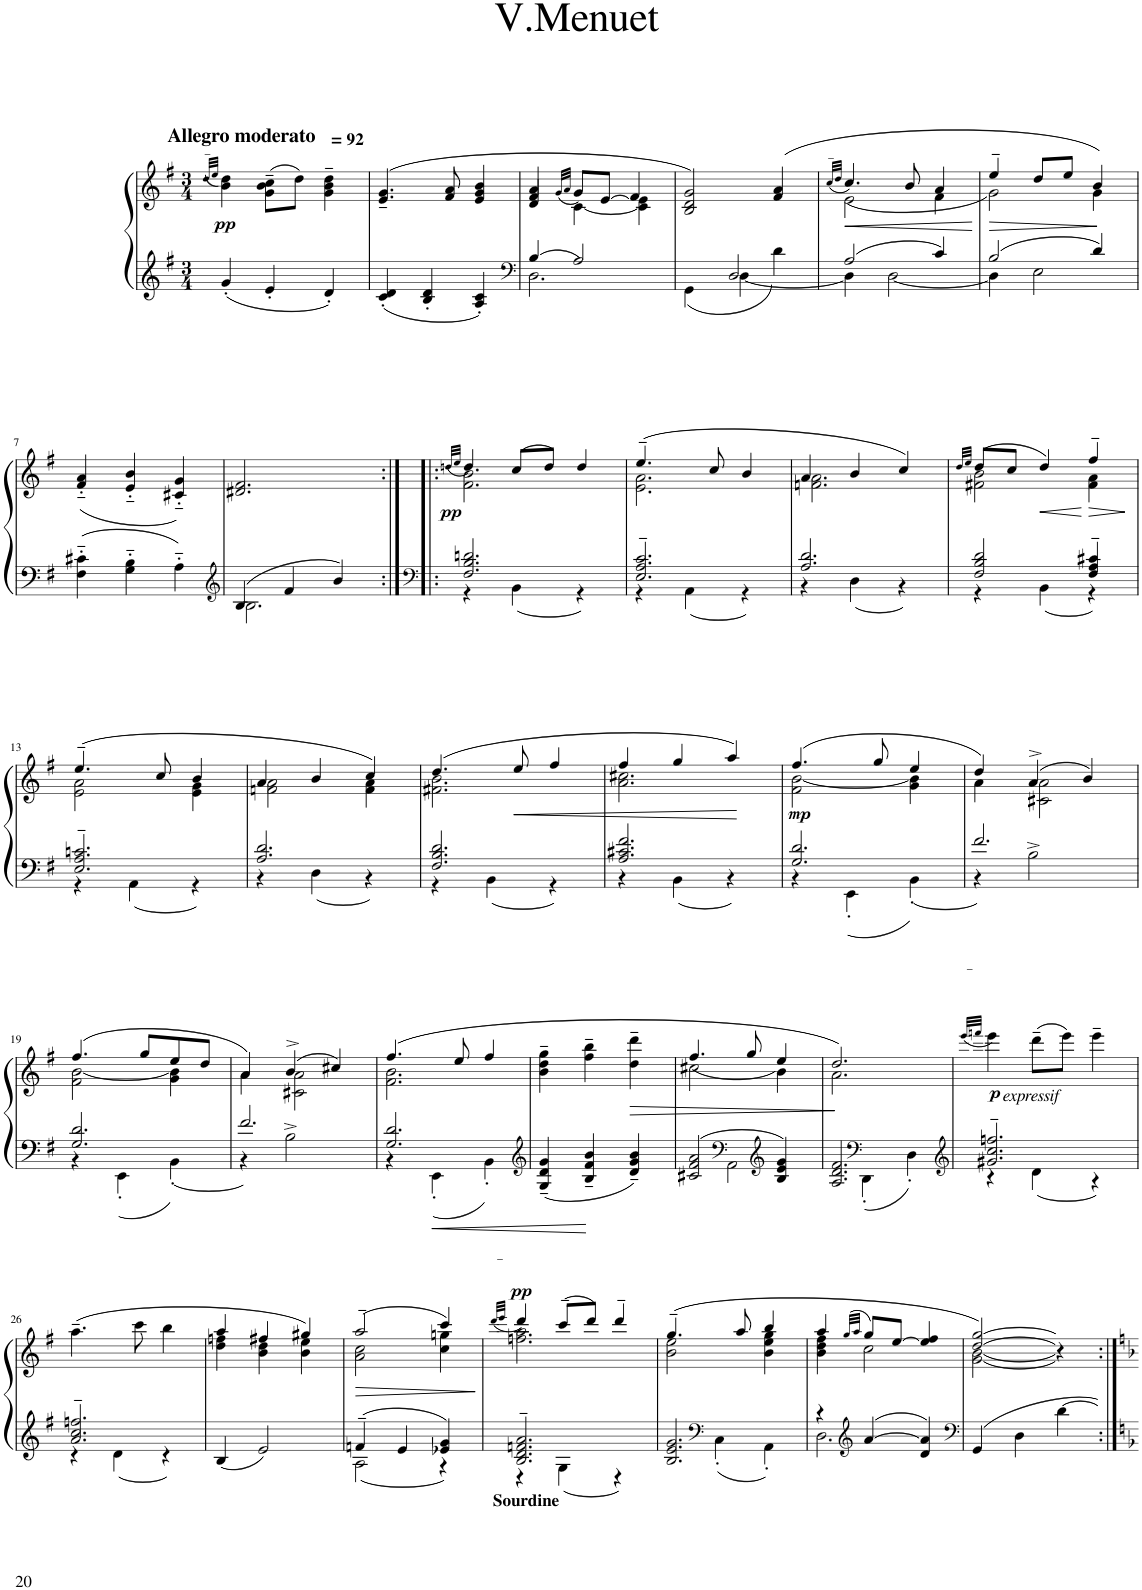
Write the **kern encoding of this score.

**kern	**kern	**dynam
*part1	*part1	*part1
*staff2	*staff1	*staff1/2
*I"Piano	*	*
*I'Pno.	*	*
!!LO:PB:g=z
*clefG2	*clefG2	*
*k[f#]	*k[f#]	*
*M3/4	*M3/4	*
=1	=1	=1
*	*^	*
.	.	(32qdd~>/LLL	.
.	.	32qee/JJJ	.
!	!LO:TX:a:B:t=Allegro moderato	!	!
!	!LO:TX:a:B:t== 92	!	!
!	!	!	!LO:DY:b
4g'/	(4b\ 4dd\	8dd	pp
.	.	8ryy	.
4e'/	(8g\~ 8b\~ 8cc\~L	4ryy	.
.	8dd\J)	.	.
4d'/)	4g\~ 4b\~ 4dd\~	4ryy	.
*	*v	*v	*
=2	=2	=2
4c/' 4d/'	(4.e/~ 4.g/~	.
4B/' 4d/'	.	.
.	8f#/ 8a/	.
4A/' 4c/'	4e/ 4g/ 4b/	.
=3	=3	=3
*clefF4	*	*
*^	*^	*
*	*	*	*^	*
4B/	2.D\	4f#/ 4a/	4d/	4ryy	.
.	.	.	.	(32qg/LLL	.
.	.	.	.	32qa/JJJ	.
2A/)	.	(8g/L	[4c\	16g	.
.	.	.	.	8.ryy	.
.	.	[8e/J	.	.	.
.	.	4f#/	4c\] 4e\]	4ryy	.
*	*	*v	*v	*v	*
=4	=4	=4	=4
4ryy	4GG\	2B/ 2d/ 2g/)	.
2D/	[4D\	.	.
.	4d\	(4f#/ 4a/	.
=5	=5	=5	=5
*	*	*^	*
*	*	*	*^	*
.	.	.	.	(32qcc~/LLL	.
.	.	.	.	32qdd/JJJ	.
!	!	!	!	!	!LO:HP:b
2A/	4D\]	4.cc/	(2e\	8cc)	<
.	.	.	.	8ryy	.
.	[2D\	.	.	2ryy	.
.	.	8b/	.	.	.
4c/	.	4a/	4f#\	.	.
*	*	*	*v	*v	*
=6	=6	=6	=6	=6
!	!	!	!	!LO:HP:b
2B/	4D\]	4ee~/	2g\)	>
.	2E\	8dd/L	.	.
.	.	8ee/J	.	.
4d/	.	4b/)	4g\	[
*v	*v	*	*	*
*	*v	*v	*
!!LO:LB:g=z
=7	=7	=7
4F#\'~ 4c#X\'~	(4f#/'~ 4a/'~	.
4G\'~ 4B\'~	4e/'~ 4b/'~	.
4A'~\	4c#X/'~ 4g/'~)	.
=8	=8	=8
*clefG2	*	*
*^	*	*
4B/	2.B\	2.d#X/ 2.f#/	.
4f#/	.	.	.
4b/	.	.	.
*v	*v	*	*
=9:|!|:	=9:|!|:	=9:|!|:
*clefF4	*	*
*	*^	*
.	.	(32qddn/LLL	.
.	.	32qee/JJJ	.
*^	*	*^	*
*	*^	*	*	*	*
!	!	!	!	!	!	!LO:DY:b
2.F#/ 2.B/ 2.dn/	4r	2ryy	4dd/	8dd)	2.f#\ 2.b\	pp
.	.	.	.	8ryy	.	.
.	[4BB\	.	(8cc/L	2ryy	.	.
.	.	.	8dd/J)	.	.	.
.	4r	4BB]	4dd/	.	.	.
*	*	*	*	*v	*v	*
=10	=10	=10	=10	=10	=10
2.E/~ 2.A/~ 2.c/~	4r	2ryy	(4.ee~/	2.e\ 2.a\	.
.	[4AA\	.	.	.	.
.	.	.	8cc/	.	.
.	4r	4AA]	4b/	.	.
=11	=11	=11	=11	=11	=11
2.A/ 2.d/	4r	2ryy	4a/	2.fn\ 2.a\	.
.	[4D\	.	4b/	.	.
.	4r	4D]	4cc/)	.	.
=12	=12	=12	=12	=12	=12
.	.	.	32qdd/LLL	.	.
.	.	.	32qee/JJJ	.	.
2F#/ 2B/ 2d/	4r	2ryy	(8dd/L	2f#X\ 2b\	.
.	.	.	8cc/J	.	.
!	!	!	!	!	!LO:HP:b
.	[4BB\	.	4dd/)	.	<
!	!	!	!	!	!LO:HP:n=1:b
4F#/~ 4A/~ 4c#X/~	4r	4BB]	4ff#~/	4f#\ 4a\	] >
*v	*v	*v	*	*	*
*	*v	*v	*
.	.	[
!!LO:LB:g=z
=13	=13	=13
*^	*^	*
*	*^	*	*	*
2.E/~ 2.A/~ 2.cn/~	4r	2ryy	(4.ee~/	2e\ 2a\	.
.	[4AA\	.	.	.	.
.	.	.	8cc/	.	.
.	4r	4AA]	4b/	4e\ 4g\	.
=14	=14	=14	=14	=14	=14
2.A/ 2.d/	4r	2ryy	4a/	2fn\ 2a\	.
.	[4D\	.	4b/	.	.
.	4r	4D]	4cc/)	4f\ 4a\	.
=15	=15	=15	=15	=15	=15
2.F#/ 2.B/ 2.d/	4r	2ryy	(4.dd/	2.f#X\ 2.b\	.
.	[4BB\	.	.	.	.
!	!	!	!	!	!LO:HP:b
.	.	.	8ee/	.	<
.	4r	4BB]	4ff#/	.	.
=16	=16	=16	=16	=16	=16
2.A/ 2.c#X/ 2.f#/	4r	2ryy	4ff#/	2.a\ 2.cc#X\	.
.	[4BB\	.	4gg/	.	.
.	4r	4BB]	4aa/)	.	.
*v	*v	*v	*	*	*
*	*v	*v	*
.	.	]
=17	=17	=17
*^	*^	*
!	!	!	!	!LO:DY:b
2.G/ 2.d/	4r	(4.ff#/	2f#\ [2b\	mp
.	4EE'\	.	.	.
.	.	8gg/	.	.
.	[4BB'\	4ee/	4g\ 4b\]	.
=18	=18	=18	=18	=18
*	*^	*	*	*
2.f#/	4r	2.BB]	4dd/)	4a\	.
.	2B^>\	.	(4a^/	2c#X\ 2a\	.
.	.	.	4b/)	.	.
*	*v	*v	*	*	*
!!LO:LB:g=z	!!
=19	=19	=19	=19	=19
2.G/ 2.d/	4r	(4.ff#/	2f#\ [2b\	.
.	4EE'\	.	.	.
.	.	8gg/L	.	.
.	[4BB'\	8ee/	4g\ 4b\]	.
.	.	8dd/J	.	.
=20	=20	=20	=20	=20
*	*^	*	*	*
2.f#/	4r	2.BB]	4a/)	4a\	.
.	2B^>\	.	(4b^/	2c#X\ 2a\	.
.	.	.	4cc#X/)	.	.
*	*v	*v	*	*	*
=21	=21	=21	=21	=21
2.G/ 2.d/	4r	(4.ff#/	2.f#\ 2.b\	.
!	!	!	!	!LO:HP:b=2
.	4EE'\	.	.	<
.	.	8ee/	.	.
.	4BB'\	4ff#/	.	.
*v	*v	*	*	*
*	*v	*v	*
=22	=22	=22
*clefG2	*	*
4G/~ 4d/~ 4g/~	4b\~ 4dd\~ 4gg\~	.
4B/~ 4f#/~ 4b/~	4ff#\~ 4bb\~	[
!	!	!LO:HP:b
4d/~ 4g/~ 4b/~	4dd\~ 4ddd\~	>
=23	=23	=23
*^	*^	*
2c#X/ 2f#/ 2a/	4ryy	4.ff#/	(2cc#X\	.
*clefF4	*	*	*	*
.	2AA\	.	.	.
.	.	8gg/	.	.
*clefG2	*	*	*	*
4B/ 4e/ 4g/	.	4ee/	4b\)	.
*v	*v	*	*	*
*	*v	*v	*
.	.	]
=24	=24	=24
*^	*^	*
2.A/ 2.d/ 2.f#/	4ryy	2.dd/)	2.a\	.
*clefF4	*	*	*	*
.	4DD'\	.	.	.
.	4D'\	.	.	.
*v	*v	*	*	*
=25	=25	=25	=25
*clefG2	*	*	*
.	.	(32qeee~>/LLL	.
.	.	32qfffn/JJJ	.
*^	*	*	*
*	*^	*	*	*
!	!	!	!	!	!LO:DY:b
2.g#X/~ 2.cc/~ 2.ffn/~	4r	2ryy	4eee\	8eee)	p
.	.	.	.	8ryy	.
!	!LO:TX:a:i:t=expressif	!	!	!	!
.	[4d\	.	(8ddd~\L	2ryy	.
.	.	.	8eee\J)	.	.
.	4r	4d]	4eee~\	.	.
*	*	*	*v	*v	*
!!LO:LB:g=z
=26	=26	=26	=26	=26
2.a/~ 2.cc/~ 2.ffn/~	4r	2ryy	(4.aa~\	.
.	[4d\	.	.	.
.	.	.	8ccc\	.
.	4r	4d]	4bb\	.
*v	*v	*v	*	*
=27	=27	=27
*	*^	*
4B/	4aa/	4dd\ 4ffn\	.
2e/	4ff#X/	4b\ 4dd\	.
.	4gg#X/)	4b\ 4ee\	.
=28	=28	=28	=28
*^	*	*	*
*	*^	*	*	*
4fn~/	[2A\	2ryy	(2aa~/	2a\ 2cc\	.
4e/	.	.	.	.	.
4e-X/ 4g/	4r	4A]	4ccc/)	4cc\ 4ggn\	.
*v	*v	*v	*	*	*
*	*v	*v	*
.	.	[
=29	=29	=29
*	*^	*
*	*	*^	*
.	.	.	(32qddd~/LLL	.
.	.	.	32qeee/JJJ	.
*^	*	*	*	*
*	*^	*	*	*	*
!LO:TX:b:B:t=Sourdine	!	!	!	!	!	!
!	!	!	!	!	!	!LO:DY:a
2.B/~ 2.d/~ 2.fn/~ 2.a/~	4r	2ryy	4ddd/	2.ffn\ 2.aa\	8ddd)	pp
.	.	.	.	.	8ryy	.
.	[4G\	.	(8ccc~/L	.	2ryy	.
.	.	.	8ddd/J)	.	.	.
.	4r	4G]	4ddd~/	.	.	.
*	*v	*v	*	*	*	*
*	*	*	*v	*v	*
=30	=30	=30	=30	=30
2.B/ 2.e/ 2.g/	4ryy	(4.gg~/	2b\ 2ee\	.
*clefF4	*	*	*	*
.	4C'\	.	.	.
.	.	8aa/	.	.
.	4AA'\	4bb/	4b\ 4ee\ 4gg\	.
=31	=31	=31	=31	=31
4r	2.D\	4aa/	4b\ 4dd\ 4ff#\	.
*clefG2	*	*	*	*
.	.	(32qgg/LLL	.	.
.	.	32qaa/JJJ	.	.
[4a/	.	8gg/L)	2cc\	.
.	.	[8ee/J	.	.
4d/ 4a/]	.	4ee/] 4ff#/	.	.
*v	*v	*	*	*
*	*v	*v	*
=32	=32	=32
*clefF4	*	*
*	*^	*
*	*	*^	*
4GG/	[2dd/ [2gg/)	[2g\ [2b\	2ryy	.
4D\	.	.	.	.
[4d\	4r	4ryy	4g] 4b] 4dd] 4gg]	.
*	*v	*v	*v	*
=:|!	=:|!	=:|!
*-	*-	*-
